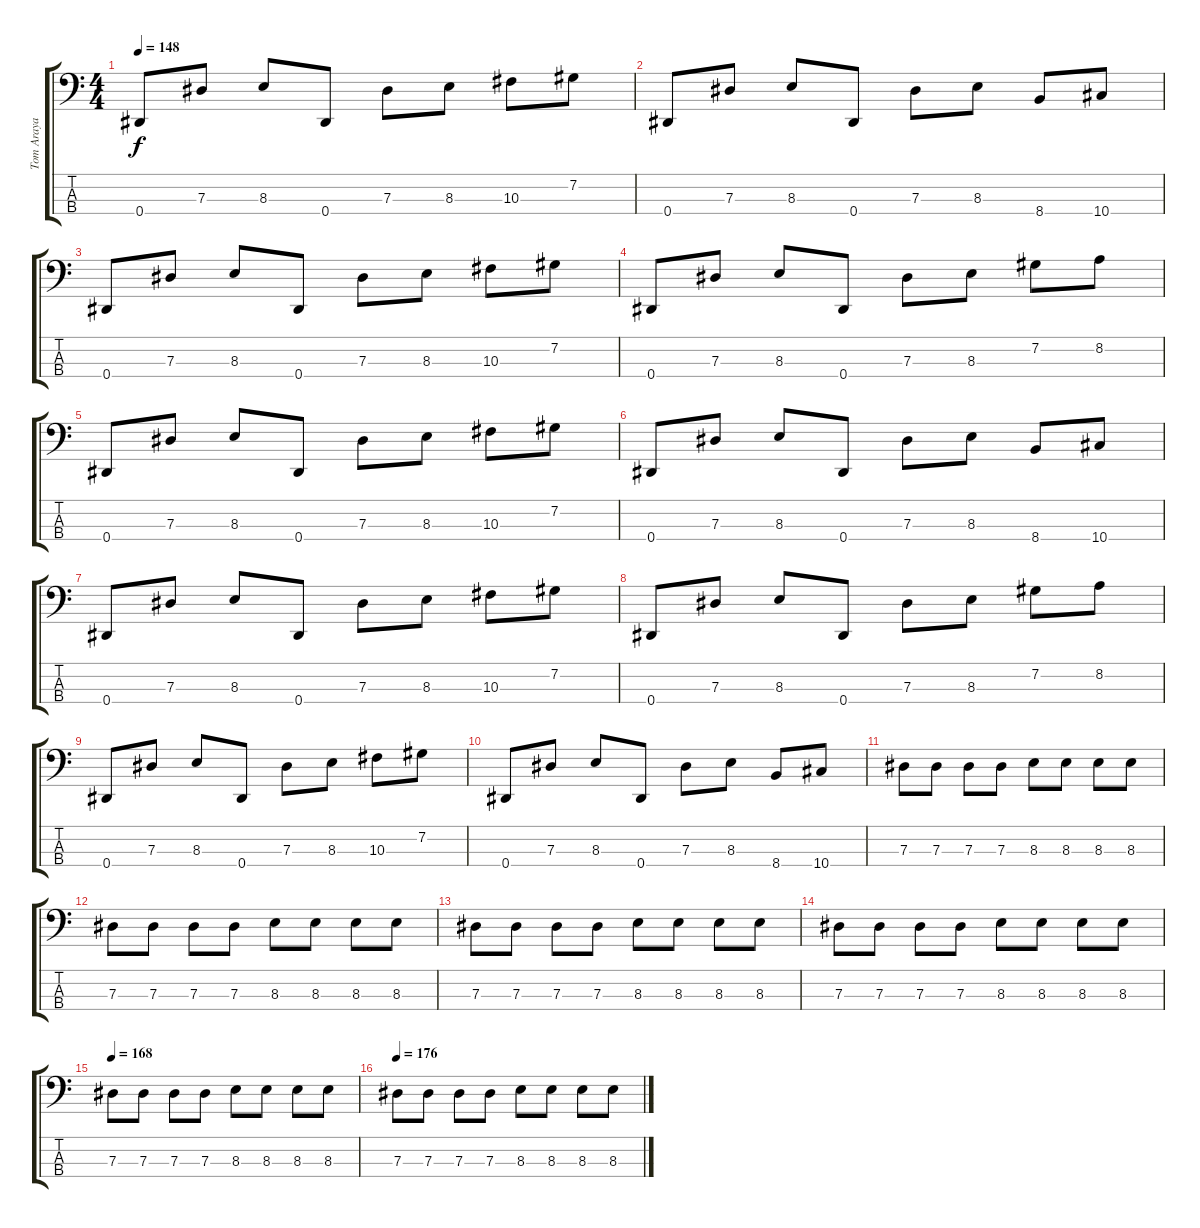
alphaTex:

\track ("Tom Araya (Bass)" "Tom Araya ") {instrument electricbassfinger}
\staff {score tabs}
\tuning (Gb2 Db2 Ab1 Eb1) {hide}
\ts (4 4)
\tempo 148
\clef f4
\ks c
0.4.8{dy f} 7.3.8 8.3.8 0.4.8 7.3.8 8.3.8 10.3.8 7.2.8 |
0.4.8 7.3.8 8.3.8 0.4.8 7.3.8 8.3.8 8.4.8 10.4.8 |
0.4.8 7.3.8 8.3.8 0.4.8 7.3.8 8.3.8 10.3.8 7.2.8 |
0.4.8 7.3.8 8.3.8 0.4.8 7.3.8 8.3.8 7.2.8 8.2.8 |
0.4.8 7.3.8 8.3.8 0.4.8 7.3.8 8.3.8 10.3.8 7.2.8 |
0.4.8 7.3.8 8.3.8 0.4.8 7.3.8 8.3.8 8.4.8 10.4.8 |
0.4.8 7.3.8 8.3.8 0.4.8 7.3.8 8.3.8 10.3.8 7.2.8 |
0.4.8 7.3.8 8.3.8 0.4.8 7.3.8 8.3.8 7.2.8 8.2.8 |
0.4.8 7.3.8 8.3.8 0.4.8 7.3.8 8.3.8 10.3.8 7.2.8 |
0.4.8 7.3.8 8.3.8 0.4.8 7.3.8 8.3.8 8.4.8 10.4.8 |
7.3.8 7.3.8 7.3.8 7.3.8 8.3.8 8.3.8 8.3.8 8.3.8 |
7.3.8 7.3.8 7.3.8 7.3.8 8.3.8 8.3.8 8.3.8 8.3.8 |
7.3.8 7.3.8 7.3.8 7.3.8 8.3.8 8.3.8 8.3.8 8.3.8 |
7.3.8 7.3.8 7.3.8 7.3.8 8.3.8 8.3.8 8.3.8 8.3.8 |
\tempo 168
7.3.8 7.3.8 7.3.8 7.3.8 8.3.8 8.3.8 8.3.8 8.3.8 |
\tempo 176
7.3.8 7.3.8 7.3.8 7.3.8 8.3.8 8.3.8 8.3.8 8.3.8
